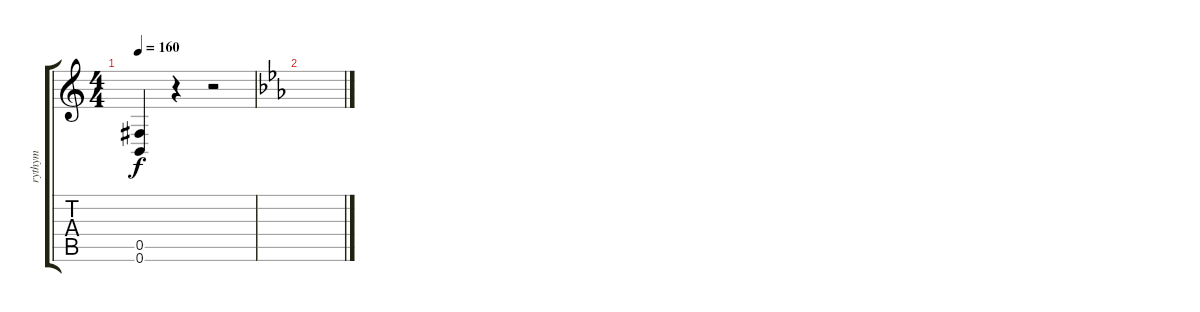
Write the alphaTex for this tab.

\track ("rythym" "rythym") {instrument overdrivenguitar}
\staff {score tabs}
\tuning (Db4 Ab3 E3 B2 Gb2 B1) {hide}
\ts (4 4)
\tempo 160
\clef g2
\ks c
(0.5 0.6).4{dy f} r.4 r.2 |
\ks cminor
